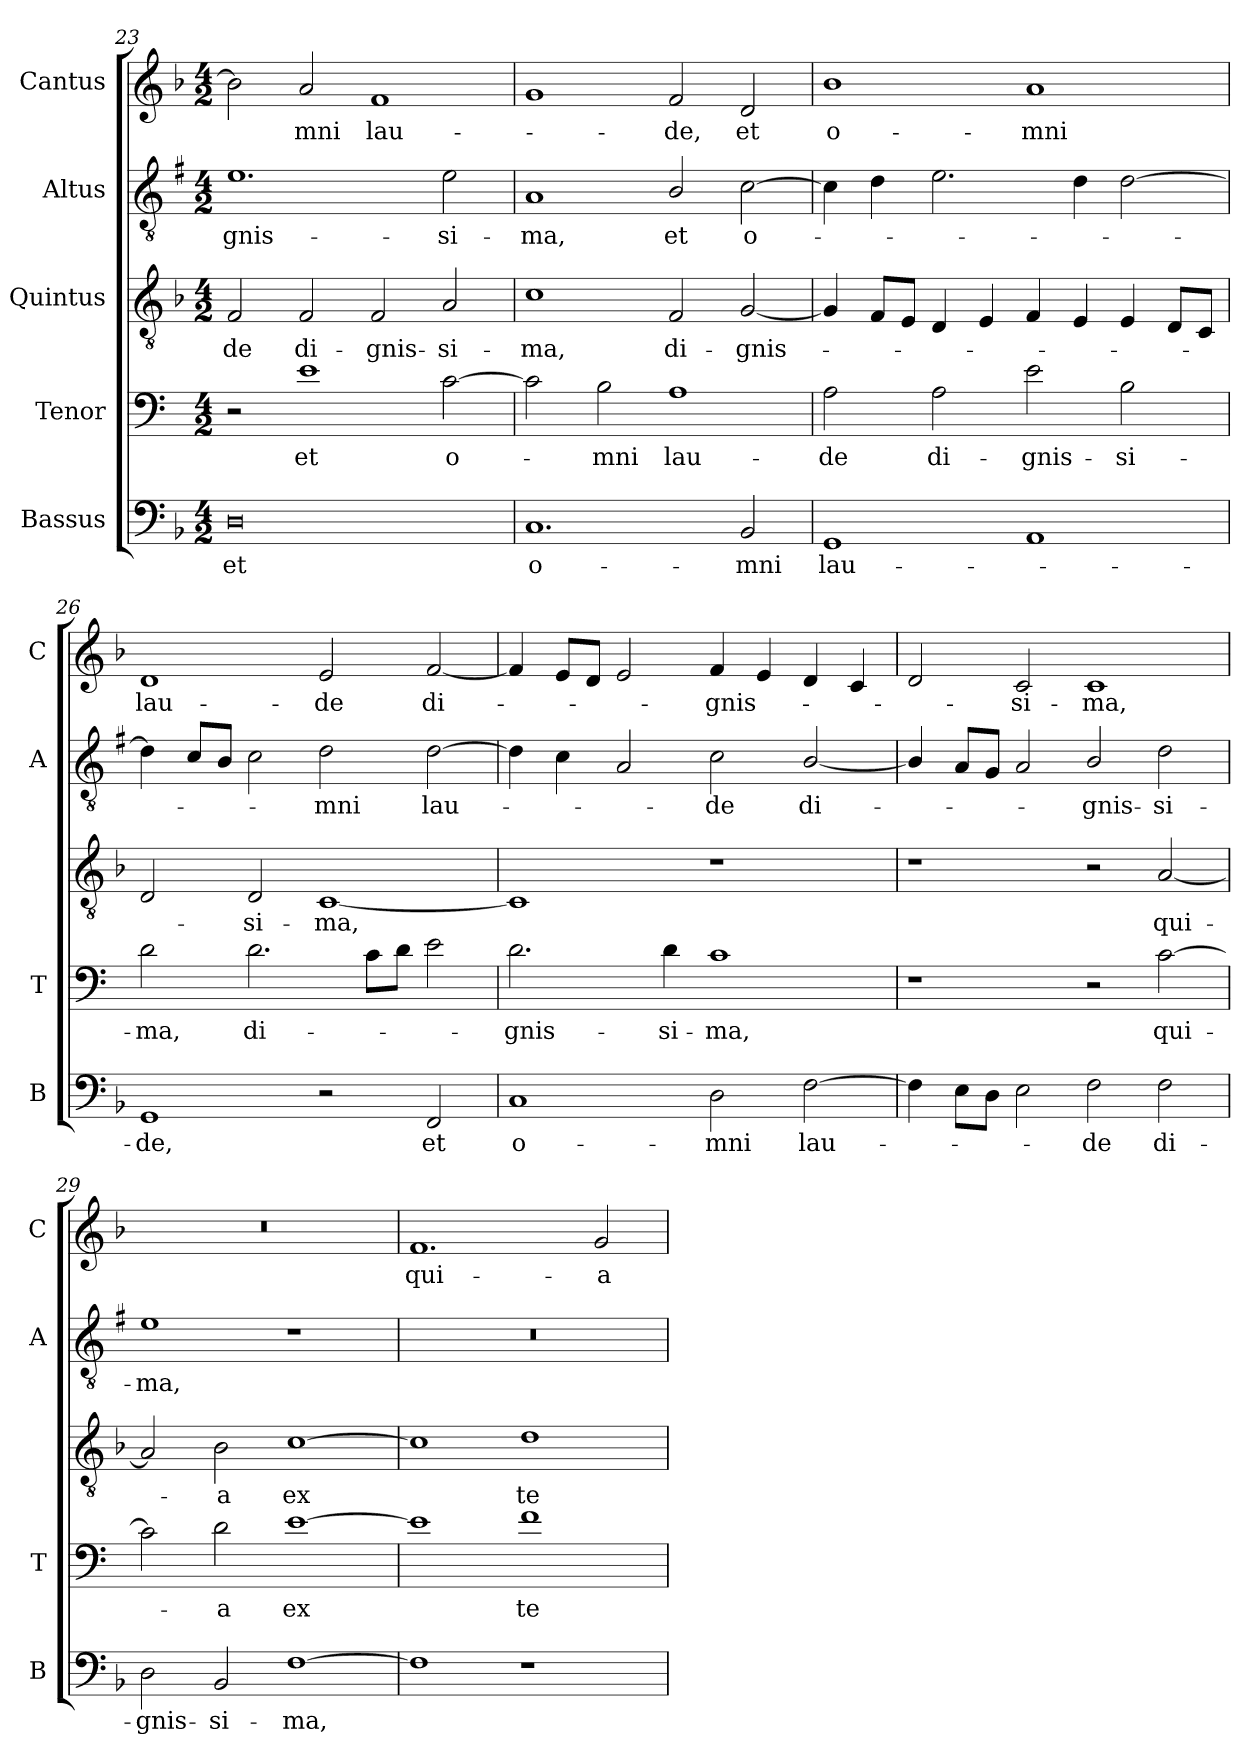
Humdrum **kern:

**kern	**text	**kern	**text	**kern	**text	**kern	**text	**kern	**text
*part5	*part5	*part4	*part4	*part3	*part3	*part2	*part2	*part1	*part1
*staff5	*staff5	*staff4	*staff4	*staff3	*staff3	*staff2	*staff2	*staff1	*staff1
*I"Bassus	*	*I"Tenor	*	*I"Quintus	*	*I"Altus	*	*I"Cantus	*
*I'B	*	*I'T	*	*	*	*I'A	*	*I'C	*
*clefF4	*	*clefF4	*	*clefGv2	*	*clefGv2	*	*clefG2	*
*	*	*ITrd4c7	*	*	*	*ITrd1c2	*	*	*
*k[b-]	*	*k[b-]	*	*k[b-]	*	*k[b-]	*	*k[b-]	*
*F:	*	*F:	*	*F:	*	*F:	*	*F:	*
*M4/2	*	*M4/2	*	*M4/2	*	*M4/2	*	*M4/2	*
=23	=23	=23	=23	=23	=23	=23	=23	=23	=23
!	!LO:LY:b	!	!	!	!LO:LY:b	!	!LO:LY:b	!	!
0D	et	2r	.	2F/	-de	1.d	-gnis-	2b-\]	.
!	!	!	!LO:LY:b	!	!LO:LY:b	!	!	!	!LO:LY:b
.	.	1A	et	2F/	di-	.	.	2a/	-mni
!	!	!	!	!	!LO:LY:b	!	!	!	!LO:LY:b
.	.	.	.	2F/	-gnis-	.	.	1f	lau-
!	!	!	!LO:LY:b	!	!LO:LY:b	!	!LO:LY:b	!	!
.	.	[2F\	o-	2A/	-si-	2d\	-si-	.	.
=24	=24	=24	=24	=24	=24	=24	=24	=24	=24
!	!LO:LY:b	!	!	!	!LO:LY:b	!	!LO:LY:b	!	!
1.C	o-	2F\]	.	1c	-ma,	1G	-ma,	1g	.
!	!	!	!LO:LY:b	!	!	!	!	!	!
.	.	2E\	-mni	.	.	.	.	.	.
!	!	!	!LO:LY:b	!	!LO:LY:b	!	!LO:LY:b	!	!LO:LY:b
.	.	1D	lau-	2F/	di-	2A/	et	2f/	-de,
!	!LO:LY:b	!	!	!	!LO:LY:b	!	!LO:LY:b	!	!LO:LY:b
2BB-/	-mni	.	.	[2G/	-gnis-	[2B-\	o-	2d/	et
=25	=25	=25	=25	=25	=25	=25	=25	=25	=25
!	!LO:LY:b	!	!LO:LY:b	!	!	!	!	!	!LO:LY:b
1GG	lau-	2D\	-de	4G/]	.	4B-\]	.	1b-	o-
.	.	.	.	8F/L	.	4c\	.	.	.
.	.	.	.	8E/J	.	.	.	.	.
!	!	!	!LO:LY:b	!	!	!	!	!	!
.	.	2D\	di-	4D/	.	2.d\	.	.	.
.	.	.	.	4E/	.	.	.	.	.
!	!	!	!LO:LY:b	!	!	!	!	!	!LO:LY:b
1AA	.	2A\	-gnis-	4F/	.	.	.	1a	-mni
.	.	.	.	4E/	.	4c\	.	.	.
!	!	!	!LO:LY:b	!	!	!	!	!	!
.	.	2E\	-si-	4E/	.	[2c\	.	.	.
.	.	.	.	8D/L	.	.	.	.	.
.	.	.	.	8C/J	.	.	.	.	.
!!LO:LB:g=z
=26	=26	=26	=26	=26	=26	=26	=26	=26	=26
!	!LO:LY:b	!	!LO:LY:b	!	!	!	!	!	!LO:LY:b
1GG	-de,	2G\	-ma,	2D/	.	4c\]	.	1d	lau-
.	.	.	.	.	.	8B-/L	.	.	.
.	.	.	.	.	.	8A/J	.	.	.
!	!	!	!LO:LY:b	!	!LO:LY:b	!	!	!	!
.	.	2.G\	di-	2D/	-si-	2B-\	.	.	.
!	!	!	!	!	!LO:LY:b	!	!LO:LY:b	!	!LO:LY:b
2r	.	.	.	[1C	-ma,	2c\	-mni	2e/	-de
.	.	8F\L	.	.	.	.	.	.	.
.	.	8G\J	.	.	.	.	.	.	.
!	!LO:LY:b	!	!	!	!	!	!LO:LY:b	!	!LO:LY:b
2FF/	et	2A\	.	.	.	[2c\	lau-	[2f/	di-
=27	=27	=27	=27	=27	=27	=27	=27	=27	=27
!	!LO:LY:b	!	!LO:LY:b	!	!	!	!	!	!
1C	o-	2.G\	-gnis-	1C]	.	4c\]	.	4f/]	.
.	.	.	.	.	.	4B-\	.	8e/L	.
.	.	.	.	.	.	.	.	8d/J	.
.	.	.	.	.	.	2G/	.	2e/	.
!	!	!	!LO:LY:b	!	!	!	!	!	!
.	.	4G\	-si-	.	.	.	.	.	.
!	!LO:LY:b	!	!LO:LY:b	!	!	!	!LO:LY:b	!	!LO:LY:b
2D\	-mni	1F	-ma,	1r	.	2B-\	-de	4f/	-gnis-
.	.	.	.	.	.	.	.	4e/	.
!	!LO:LY:b	!	!	!	!	!	!LO:LY:b	!	!
[2F\	lau-	.	.	.	.	[2A/	di-	4d/	.
.	.	.	.	.	.	.	.	4c/	.
=28	=28	=28	=28	=28	=28	=28	=28	=28	=28
4F\]	.	1r	.	1r	.	4A/]	.	2d/	.
8E\L	.	.	.	.	.	8G/L	.	.	.
8D\J	.	.	.	.	.	8F/J	.	.	.
!	!	!	!	!	!	!	!	!	!LO:LY:b
2E\	.	.	.	.	.	2G/	.	2c/	-si-
!	!LO:LY:b	!	!	!	!	!	!LO:LY:b	!	!LO:LY:b
2F\	-de	2r	.	2r	.	2A/	-gnis-	1c	-ma,
!	!LO:LY:b	!	!LO:LY:b	!	!LO:LY:b	!	!LO:LY:b	!	!
2F\	di-	[2F\	qui-	[2A/	qui-	2c\	-si-	.	.
=29	=29	=29	=29	=29	=29	=29	=29	=29	=29
!	!LO:LY:b	!	!	!	!	!	!LO:LY:b	!	!
2D\	-gnis-	2F\]	.	2A/]	.	1d	-ma,	0r	.
!	!LO:LY:b	!	!LO:LY:b	!	!LO:LY:b	!	!	!	!
2BB-/	-si-	2G\	-a	2B-\	-a	.	.	.	.
!	!LO:LY:b	!	!LO:LY:b	!	!LO:LY:b	!	!	!	!
[1F	-ma,	[1A	ex	[1c	ex	1r	.	.	.
=30	=30	=30	=30	=30	=30	=30	=30	=30	=30
!	!	!	!	!	!	!	!	!	!LO:LY:b
1F]	.	1A]	.	1c]	.	0r	.	1.f	qui-
!	!	!	!LO:LY:b	!	!LO:LY:b	!	!	!	!
1r	.	1B-	te	1d	te	.	.	.	.
!	!	!	!	!	!	!	!	!	!LO:LY:b
.	.	.	.	.	.	.	.	2g/	-a
=	=	=	=	=	=	=	=	=	=
*-	*-	*-	*-	*-	*-	*-	*-	*-	*-
